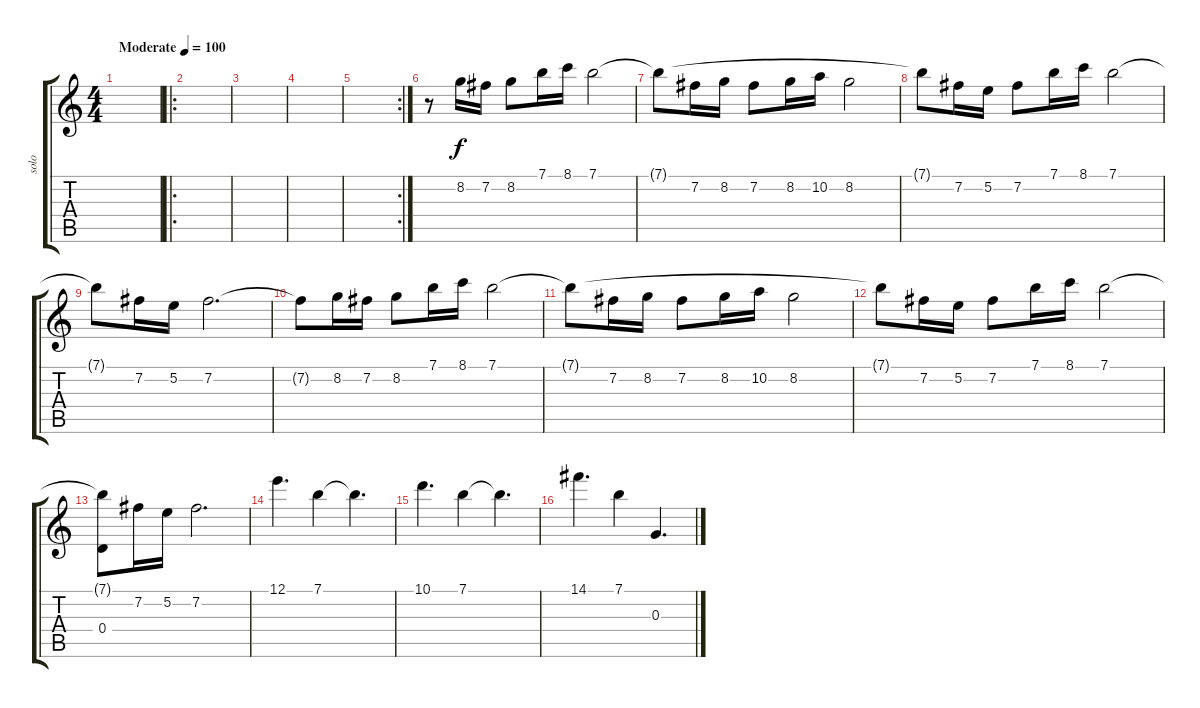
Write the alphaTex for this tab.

\track ("solo" "solo") {instrument acousticguitarnylon}
\staff {score tabs}
\tuning (E4 B3 G3 D3 A2 E2) {hide}
\ts (4 4)
\tempo (100 "Moderate")
\clef g2
\ks c
|
\ro
|
|
|
\rc 2
|
r.8 8.2.16 7.2.16 8.2.8 7.1.16 8.1.16 7.1.2 |
7.1{t}.8 7.2.16 8.2.16 7.2.8 8.2.16 10.2.16 8.2.2 |
7.1{t}.8 7.2.16 5.2.16 7.2.8 7.1.16 8.1.16 7.1.2 |
7.1{t}.8 7.2.16 5.2.16 7.2.2{d} |
7.2{t}.8 8.2.16 7.2.16 8.2.8 7.1.16 8.1.16 7.1.2 |
7.1{t}.8 7.2.16 8.2.16 7.2.8 8.2.16 10.2.16 8.2.2 |
7.1{t}.8 7.2.16 5.2.16 7.2.8 7.1.16 8.1.16 7.1.2 |
(7.1{t} 0.4).8 7.2.16 5.2.16 7.2.2{d} |
12.1.4{d} 7.1.4 7.1{t}.4{d} |
10.1.4{d} 7.1.4 7.1{t}.4{d} |
14.1.4{d} 7.1.4 0.3.4{d}
